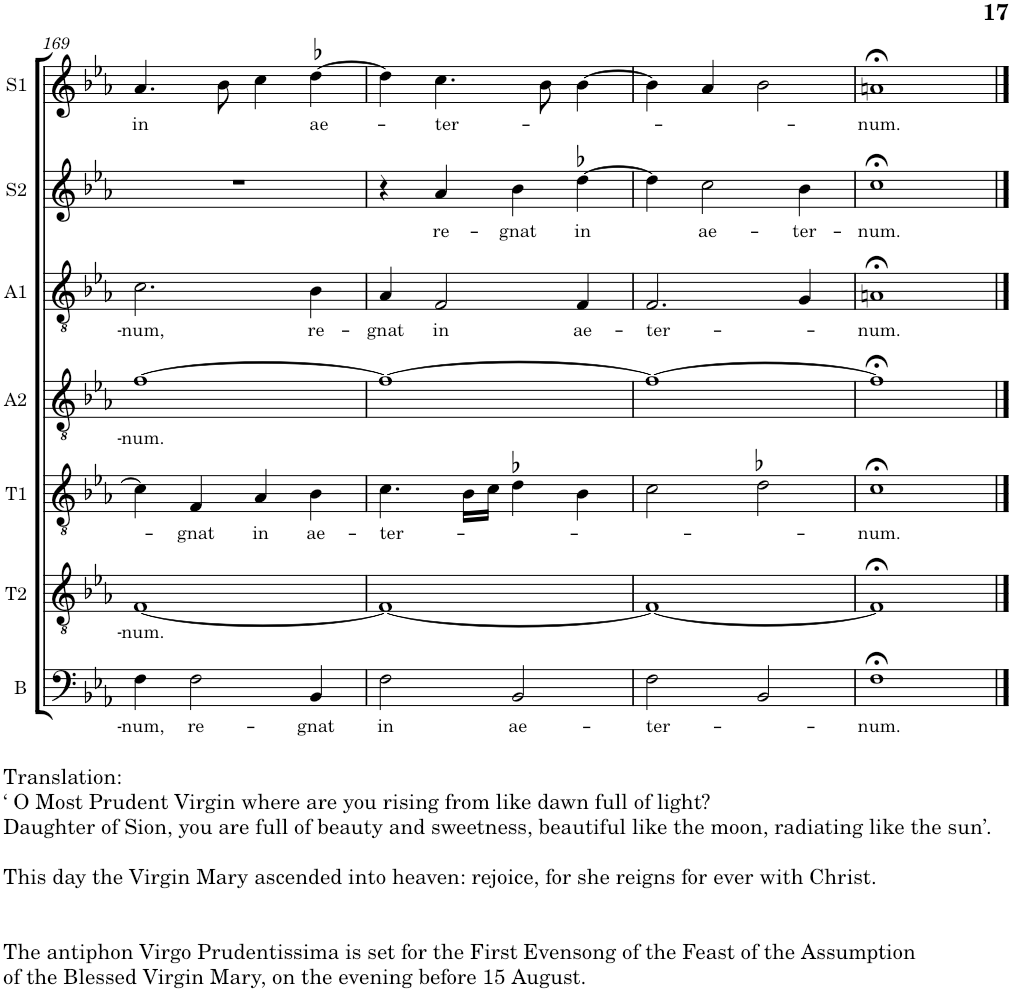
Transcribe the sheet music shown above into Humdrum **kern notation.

**kern	**text	**kern	**text	**kern	**text	**kern	**text	**kern	**text	**kern	**text	**kern	**text
*part7	*part7	*part6	*part6	*part5	*part5	*part4	*part4	*part3	*part3	*part2	*part2	*part1	*part1
*staff7	*staff7	*staff6	*staff6	*staff5	*staff5	*staff4	*staff4	*staff3	*staff3	*staff2	*staff2	*staff1	*staff1
*I"B	*	*I"T2	*	*I"T1	*	*I"A2	*	*I"A1	*	*I"S2	*	*I"S1	*
*I'B	*	*I'T2	*	*I'T1	*	*I'A2	*	*I'A1	*	*I'S2	*	*I'S1	*
!!LO:PB:g=z
*clefF4	*	*clefGv2	*	*clefGv2	*	*clefGv2	*	*clefGv2	*	*clefG2	*	*clefG2	*
*k[b-e-a-]	*	*k[b-e-a-]	*	*k[b-e-a-]	*	*k[b-e-a-]	*	*k[b-e-a-]	*	*k[b-e-a-]	*	*k[b-e-a-]	*
*E-:	*	*E-:	*	*E-:	*	*E-:	*	*E-:	*	*E-:	*	*E-:	*
*M2/2	*	*M2/2	*	*M2/2	*	*M2/2	*	*M2/2	*	*M2/2	*	*M2/2	*
=169	=169	=169	=169	=169	=169	=169	=169	=169	=169	=169	=169	=169	=169
!	!LO:LY:b	!	!LO:LY:b	!	!	!	!LO:LY:b	!	!LO:LY:b	!	!	!	!LO:LY:b
4F\	-num,	[1F	-num.	4c\]	.	[1f	-num.	2.c\	-num,	1r	.	4.a-/	in
!	!LO:LY:b	!	!	!	!LO:LY:b	!	!	!	!	!	!	!	!
2F\	re-	.	.	4F/	-gnat	.	.	.	.	.	.	.	.
.	.	.	.	.	.	.	.	.	.	.	.	8b-\	.
!	!	!	!	!	!LO:LY:b	!	!	!	!	!	!	!	!
.	.	.	.	4A-/	in	.	.	.	.	.	.	4cc\	.
!	!LO:LY:b	!	!	!	!LO:LY:b	!	!	!	!LO:LY:b	!	!	!	!LO:LY:b
4BB-/	-gnat	.	.	4B-\	ae-	.	.	4B-\	re-	.	.	[4dd-X\	ae-
=170	=170	=170	=170	=170	=170	=170	=170	=170	=170	=170	=170	=170	=170
!	!LO:LY:b	!	!	!	!LO:LY:b	!	!	!	!LO:LY:b	!	!	!	!
2F\	in	1F_	.	4.c\	-ter-	1f_	.	4A-/	-gnat	4r	.	4dd-\]	.
!	!	!	!	!	!	!	!	!	!LO:LY:b	!	!LO:LY:b	!	!LO:LY:b
.	.	.	.	.	.	.	.	2F/	in	4a-/	re-	4.cc\	-ter-
.	.	.	.	16B-\LL	.	.	.	.	.	.	.	.	.
.	.	.	.	16c\JJ	.	.	.	.	.	.	.	.	.
!	!LO:LY:b	!	!	!	!	!	!	!	!	!	!LO:LY:b	!	!
2BB-/	ae-	.	.	4d-X\	.	.	.	.	.	4b-\	-gnat	.	.
.	.	.	.	.	.	.	.	.	.	.	.	8b-\	.
!	!	!	!	!	!	!	!	!	!LO:LY:b	!	!LO:LY:b	!	!
.	.	.	.	4B-\	.	.	.	4F/	ae-	[4dd-X\	in	[4b-\	.
=171	=171	=171	=171	=171	=171	=171	=171	=171	=171	=171	=171	=171	=171
!	!LO:LY:b	!	!	!	!	!	!	!	!LO:LY:b	!	!	!	!
2F\	-ter-	1F_	.	2c\	.	1f_	.	2.F/	-ter-	4dd-\]	.	4b-\]	.
!	!	!	!	!	!	!	!	!	!	!	!LO:LY:b	!	!
.	.	.	.	.	.	.	.	.	.	2cc\	ae-	4a-/	.
2BB-/	.	.	.	2d-X\	.	.	.	.	.	.	.	2b-\	.
!	!	!	!	!	!	!	!	!	!	!	!LO:LY:b	!	!
.	.	.	.	.	.	.	.	4G/	.	4b-\	-ter-	.	.
=172	=172	=172	=172	=172	=172	=172	=172	=172	=172	=172	=172	=172	=172
!	!LO:LY:b	!	!	!	!LO:LY:b	!	!	!	!LO:LY:b	!	!LO:LY:b	!	!LO:LY:b
1F;<	-num.	1F;<]	.	1c;<	-num.	1f;<]	.	1An;<	-num.	1cc;<	-num.	1an;<	-num.
==	==	==	==	==	==	==	==	==	==	==	==	==	==
*-	*-	*-	*-	*-	*-	*-	*-	*-	*-	*-	*-	*-	*-
